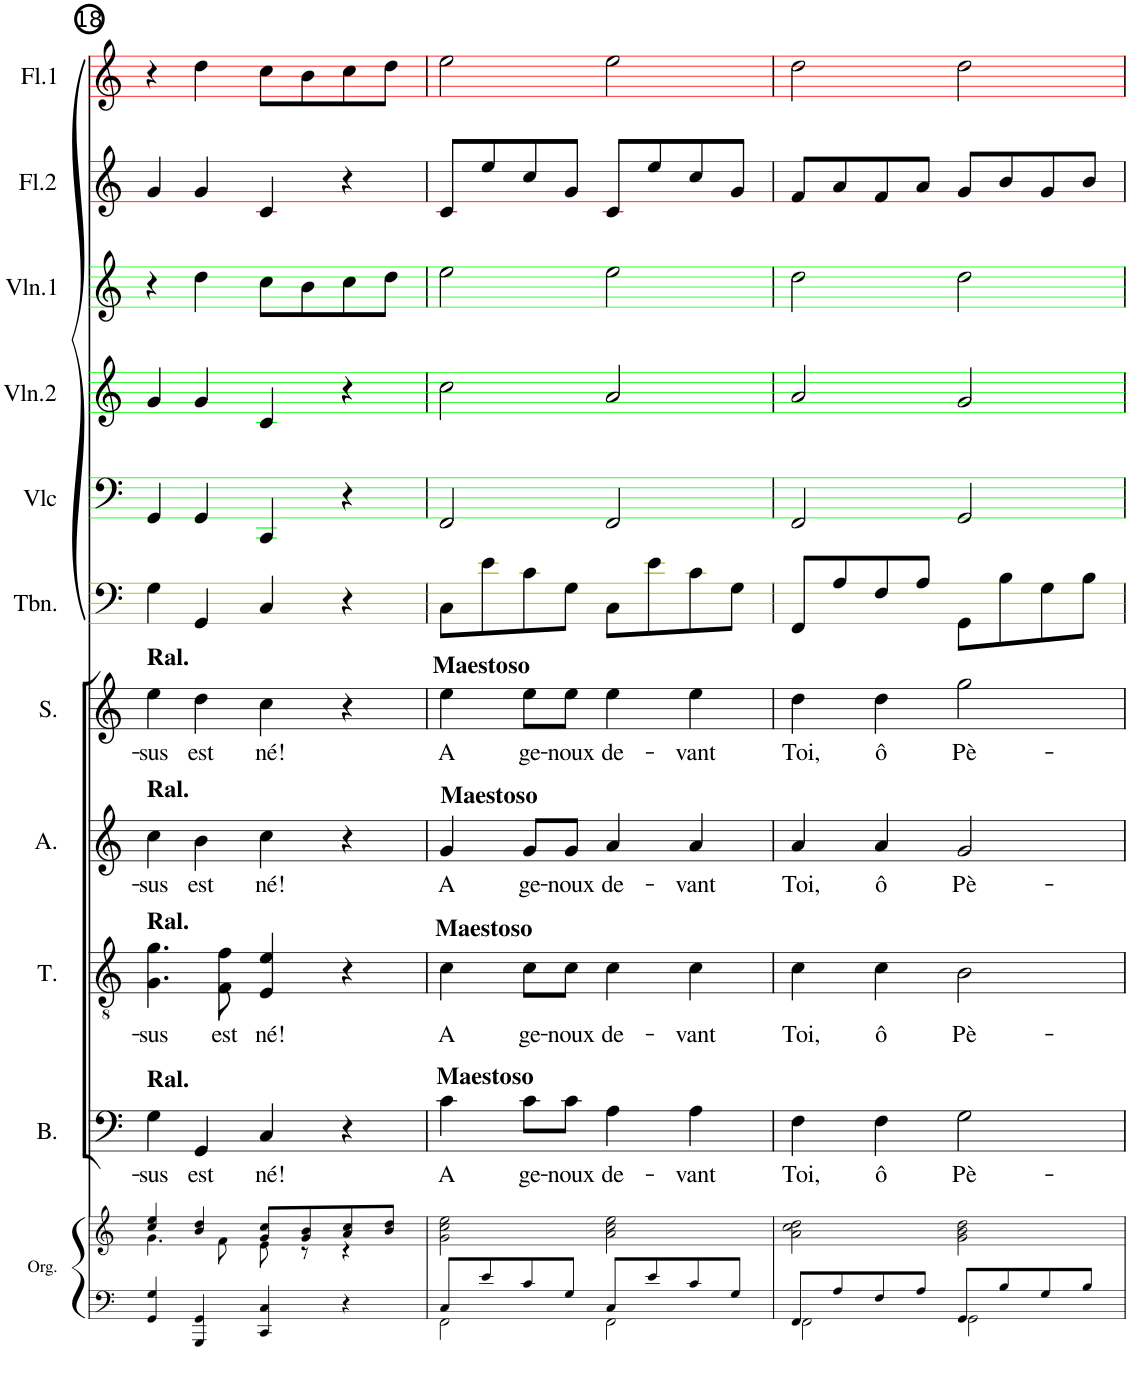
**kern	**kern	**kern	**text	**kern	**text	**kern	**text	**kern	**text	**kern	**kern	**kern	**kern	**kern	**kern
*part11	*part11	*part10	*part10	*part9	*part9	*part8	*part8	*part7	*part7	*part6	*part5	*part4	*part3	*part2	*part1
*staff12	*staff11	*staff10	*staff10	*staff9	*staff9	*staff8	*staff8	*staff7	*staff7	*staff6	*staff5	*staff4	*staff3	*staff2	*staff1
*I"Orgue	*	*I"Bass	*	*I"Ténor	*	*I"Alto	*	*I"Soprano	*	*I"Trombone	*I"Violoncelle	*I"Violon 2	*I"Violon 1	*I"Flûte 2	*I"Flûte 1
*I'Org.	*	*I'B.	*	*I'T.	*	*I'A.	*	*I'S.	*	*I'Tbn.	*I'Vlc	*I'Vln.2	*I'Vln.1	*I'Fl.2	*I'Fl.1
!!LO:PB:g=z
*clefF4	*clefG2	*clefF4	*	*clefGv2	*	*clefG2	*	*clefG2	*	*clefF4	*clefF4	*clefG2	*clefG2	*clefG2	*clefG2
*k[]	*k[]	*k[]	*	*k[]	*	*k[]	*	*k[]	*	*k[]	*k[]	*k[]	*k[]	*k[]	*k[]
*M4/4	*M4/4	*M4/4	*	*M4/4	*	*M4/4	*	*M4/4	*	*M4/4	*M4/4	*M4/4	*M4/4	*M4/4	*M4/4
*met(c)	*met(c)	*met(c)	*	*met(c)	*	*met(c)	*	*met(c)	*	*met(c)	*met(c)	*met(c)	*met(c)	*met(c)	*met(c)
=18	=18	=18	=18	=18	=18	=18	=18	=18	=18	=18	=18	=18	=18	=18	=18
*	*^	*	*	*	*	*	*	*	*	*	*	*	*	*	*
!	!	!	!	!	!	!	!	!	!LO:TX:a:B:t=Ral.	!	!	!	!	!	!	!
!	!	!	!	!	!	!	!LO:TX:a:B:t=Ral.	!	!	!	!	!	!	!	!	!
!	!	!	!	!	!LO:TX:a:B:t=Ral.	!	!	!	!	!	!	!	!	!	!	!
!	!	!	!LO:TX:a:B:t=Ral.	!	!	!	!	!	!	!	!	!	!	!	!	!
!	!	!	!	!LO:LY:b	!	!LO:LY:b	!	!LO:LY:b	!	!LO:LY:b	!	!	!	!	!	!
4GG/ 4G/	4cc/ 4ee/	4.g\	4G\	-sus	4.G\ 4.g\	-sus	4cc\	-sus	4ee\	-sus	4G\	4GG/	4g/	4r	4g/	4r
!	!	!	!	!LO:LY:b	!	!	!	!LO:LY:b	!	!LO:LY:b	!	!	!	!	!	!
4GGG/ 4GG/	4b/ 4dd/	.	4GG/	est	.	.	4b\	est	4dd\	est	4GG/	4GG/	4g/	4dd\	4g/	4dd\
!	!	!	!	!	!	!LO:LY:b	!	!	!	!	!	!	!	!	!	!
.	.	8f\	.	.	8F\ 8f\	est	.	.	.	.	.	.	.	.	.	.
!	!	!	!	!LO:LY:b	!	!LO:LY:b	!	!LO:LY:b	!	!LO:LY:b	!	!	!	!	!	!
4CC/ 4C/	8g/ 8cc/L	8e\	4C/	né!	4E/ 4e/	né!	4cc\	né!	4cc\	né!	4C/	4CC/	4c/	8cc\L	4c/	8cc\L
.	8g/ 8b/	8r	.	.	.	.	.	.	.	.	.	.	.	8b\	.	8b\
4r	8a/ 8cc/	4r	4r	.	4r	.	4r	.	4r	.	4r	4r	4r	8cc\	4r	8cc\
.	8b/ 8dd/J	.	.	.	.	.	.	.	.	.	.	.	.	8dd\J	.	8dd\J
*	*v	*v	*	*	*	*	*	*	*	*	*	*	*	*	*	*
=19	=19	=19	=19	=19	=19	=19	=19	=19	=19	=19	=19	=19	=19	=19	=19
*^	*	*	*	*	*	*	*	*	*	*	*	*	*	*	*
!	!	!	!	!	!	!	!	!	!LO:TX:a:B:t=Maestoso	!	!	!	!	!	!	!
!	!	!	!	!	!	!	!LO:TX:a:B:t=Maestoso	!	!	!	!	!	!	!	!	!
!	!	!	!	!	!LO:TX:a:B:t=Maestoso	!	!	!	!	!	!	!	!	!	!	!
!	!	!	!LO:TX:a:B:t=Maestoso	!	!	!	!	!	!	!	!	!	!	!	!	!
!	!	!	!	!LO:LY:b	!	!LO:LY:b	!	!LO:LY:b	!	!LO:LY:b	!	!	!	!	!	!
8C/L	2FF\	2g\ 2cc\ 2ee\	4c\	A	4c\	A	4g/	A	4ee\	A	8C\L	2FF/	2cc\	2ee\	8c/L	2ee\
8e/	.	.	.	.	.	.	.	.	.	.	8e\	.	.	.	8ee/	.
!	!	!	!	!LO:LY:b	!	!LO:LY:b	!	!LO:LY:b	!	!LO:LY:b	!	!	!	!	!	!
8c/	.	.	8c\L	ge-	8c\L	ge-	8g/L	ge-	8ee\L	ge-	8c\	.	.	.	8cc/	.
!	!	!	!	!LO:LY:b	!	!LO:LY:b	!	!LO:LY:b	!	!LO:LY:b	!	!	!	!	!	!
8G/J	.	.	8c\J	-noux	8c\J	-noux	8g/J	-noux	8ee\J	-noux	8G\J	.	.	.	8g/J	.
!	!	!	!	!LO:LY:b	!	!LO:LY:b	!	!LO:LY:b	!	!LO:LY:b	!	!	!	!	!	!
8C/L	2FF\	2a\ 2cc\ 2ee\	4A\	de-	4c\	de-	4a/	de-	4ee\	de-	8C\L	2FF/	2a/	2ee\	8c/L	2ee\
8e/	.	.	.	.	.	.	.	.	.	.	8e\	.	.	.	8ee/	.
!	!	!	!	!LO:LY:b	!	!LO:LY:b	!	!LO:LY:b	!	!LO:LY:b	!	!	!	!	!	!
8c/	.	.	4A\	-vant	4c\	-vant	4a/	-vant	4ee\	-vant	8c\	.	.	.	8cc/	.
8G/J	.	.	.	.	.	.	.	.	.	.	8G\J	.	.	.	8g/J	.
=20	=20	=20	=20	=20	=20	=20	=20	=20	=20	=20	=20	=20	=20	=20	=20	=20
!	!	!	!	!LO:LY:b	!	!LO:LY:b	!	!LO:LY:b	!	!LO:LY:b	!	!	!	!	!	!
8FF/L	2FF\	2a\ 2cc\ 2dd\	4F\	Toi,	4c\	Toi,	4a/	Toi,	4dd\	Toi,	8FF/L	2FF/	2a/	2dd\	8f/L	2dd\
8A/	.	.	.	.	.	.	.	.	.	.	8A/	.	.	.	8a/	.
!	!	!	!	!LO:LY:b	!	!LO:LY:b	!	!LO:LY:b	!	!LO:LY:b	!	!	!	!	!	!
8F/	.	.	4F\	ô	4c\	ô	4a/	ô	4dd\	ô	8F/	.	.	.	8f/	.
8A/J	.	.	.	.	.	.	.	.	.	.	8A/J	.	.	.	8a/J	.
!	!	!	!	!LO:LY:b	!	!LO:LY:b	!	!LO:LY:b	!	!LO:LY:b	!	!	!	!	!	!
8GG/L	2GG\	2g\ 2b\ 2dd\	2G\	Pè-	2B\	Pè-	2g/	Pè-	2gg\	Pè-	8GG\L	2GG/	2g/	2dd\	8g/L	2dd\
8B/	.	.	.	.	.	.	.	.	.	.	8B\	.	.	.	8b/	.
8G/	.	.	.	.	.	.	.	.	.	.	8G\	.	.	.	8g/	.
8B/J	.	.	.	.	.	.	.	.	.	.	8B\J	.	.	.	8b/J	.
*v	*v	*	*	*	*	*	*	*	*	*	*	*	*	*	*	*
=	=	=	=	=	=	=	=	=	=	=	=	=	=	=	=
*-	*-	*-	*-	*-	*-	*-	*-	*-	*-	*-	*-	*-	*-	*-	*-
